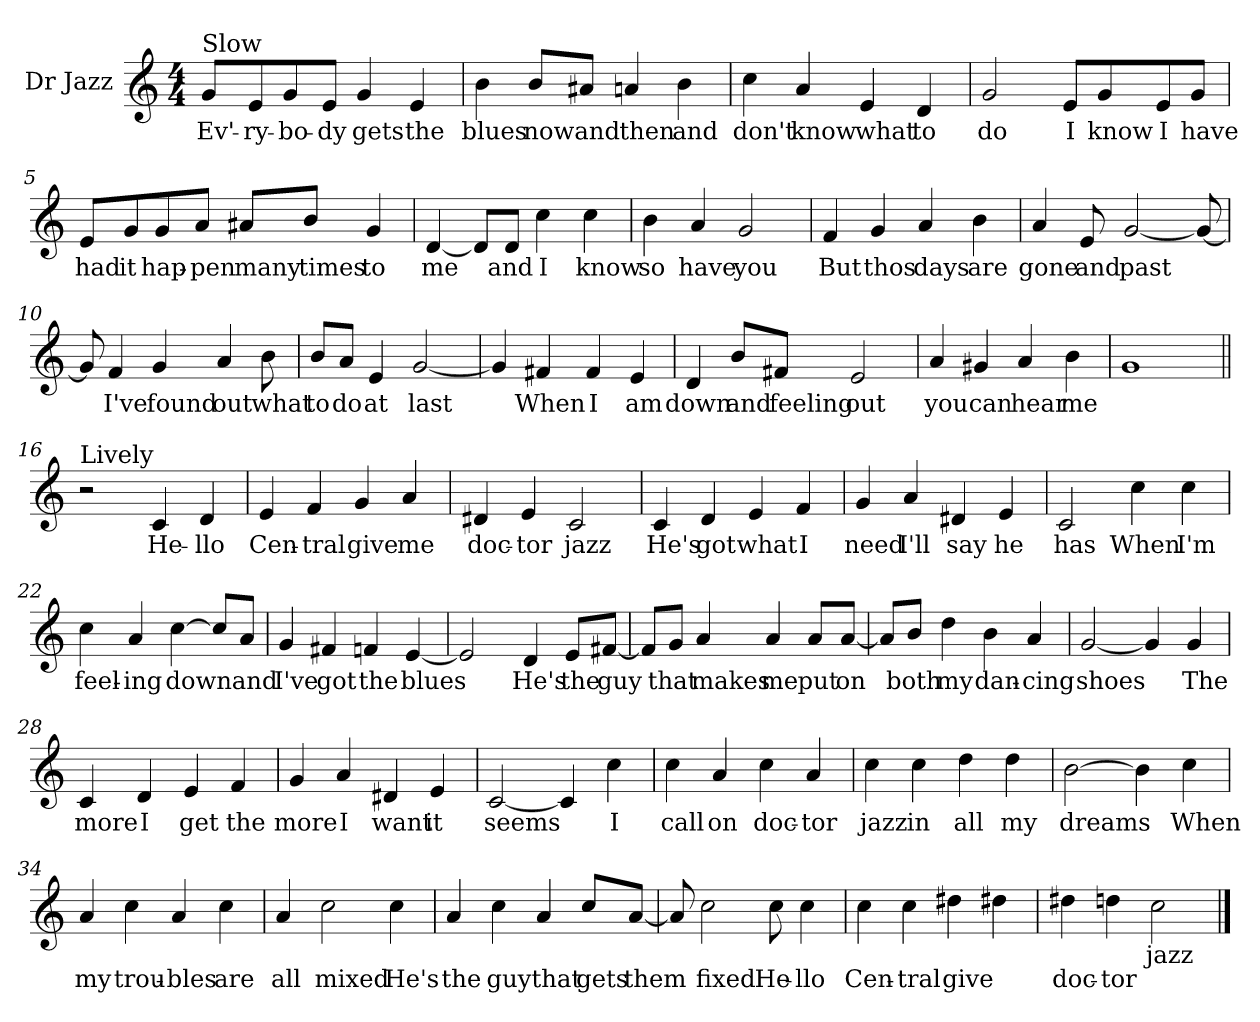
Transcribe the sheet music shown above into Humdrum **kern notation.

**kern	**text	**text
*part1	*part1	*part1
*staff1	*staff1	*staff1
*I"Dr Jazz	*	*
*clefG2	*	*
*k[]	*	*
*C:	*	*
*M4/4	*	*
=1	=1	=1
!LO:TX:a:t=Slow	!	!
8g/L	Ev'-	.
8e/	-ry-	.
8g/	-bo-	.
8e/J	-dy	.
4g/	gets	.
4e/	the	.
=2	=2	=2
4b\	blues	.
8b/L	now	.
8a#X/J	and	.
4an/	then	.
4b\	and	.
=3	=3	=3
4cc\	don't	.
4a/	know	.
4e/	what	.
4d/	to	.
!!LO:LB:g=z
=4	=4	=4
2g/	do	.
8e/L	I	.
8g/	know	.
8e/	I	.
8g/J	have	.
=5	=5	=5
8e/L	had	.
8g/	it	.
8g/	hap-	.
8a/J	-pen	.
8a#X/L	many	.
8b/J	times	.
4g/	to	.
=6	=6	=6
[4d/	me	.
8d/L]	.	.
8d/J	and	.
4cc\	I	.
4cc\	know	.
=7	=7	=7
4b\	so	.
4a/	have	.
2g/	you	.
!!LO:LB:g=z
=8	=8	=8
4f/	But	.
4g/	thos	.
4a/	days	.
4b\	are	.
=9	=9	=9
4a/	gone	.
8e/	and	.
[2g/	past	.
8g/_	.	.
=10	=10	=10
8g/]	.	.
4f/	I've	.
4g/	found	.
4a/	out	.
8b\	what	.
=11	=11	=11
8b/L	to	.
8a/J	do	.
4e/	at	.
[2g/	last	.
=12	=12	=12
4g/]	.	.
4f#X/	When	.
4f#/	I	.
4e/	am	.
!!LO:LB:g=z
=13	=13	=13
4d/	down	.
8b/L	and	.
8f#X/J	feeling	.
2e/	out	.
=14	=14	=14
4a/	you	.
4g#X/	can	.
4a/	hear	.
4b\	me	.
=15	=15	=15
1g	.	.
=16||	=16||	=16||
!LO:TX:a:t=Lively	!	!
2r	.	.
4c/	He-	.
4d/	-llo	.
=17	=17	=17
4e/	Cen-	.
4f/	-tral	.
4g/	give	.
4a/	me	.
=18	=18	=18
4d#X/	doc-	.
4e/	-tor	.
2c/	jazz	.
!!LO:LB:g=z
=19	=19	=19
4c/	He's	.
4d/	got	.
4e/	what	.
4f/	I	.
=20	=20	=20
4g/	need	.
4a/	I'll	.
4d#X/	say	.
4e/	he	.
=21	=21	=21
2c/	has	.
4cc\	When	.
4cc\	I'm	.
=22	=22	=22
4cc\	feel-	.
4a/	-ing	.
[4cc\	down	.
8cc/L]	.	.
8a/J	and	.
=23	=23	=23
4g/	I've	.
4f#X/	got	.
4fn/	the	.
[4e/	blues	.
!!LO:LB:g=z
=24	=24	=24
2e/]	.	.
4d/	He's	.
8e/L	the	.
[8f#X/J	guy	.
=25	=25	=25
8f#/L]	.	.
8g/J	that	.
4a/	makes	.
4a/	me	.
8a/L	put	.
[8a/J	on	.
=26	=26	=26
8a/L]	.	.
8b/J	both	.
4dd\	my	.
4b\	dan-	.
4a/	-cing	.
=27	=27	=27
[2g/	shoes	.
4g/]	.	.
4g/	The	.
=28	=28	=28
4c/	more	.
4d/	I	.
4e/	get	.
4f/	the	.
!!LO:LB:g=z
=29	=29	=29
4g/	more	.
4a/	I	.
4d#X/	want	.
4e/	it	.
=30	=30	=30
[2c/	seems	.
4c/]	.	.
4cc\	I	.
=31	=31	=31
4cc\	call	.
4a/	on	.
4cc\	doc-	.
4a/	-tor	.
=32	=32	=32
4cc\	jazz	.
4cc\	in	.
4dd\	all	.
4dd\	my	.
=33	=33	=33
[2b\	dreams	.
4b\]	.	.
4cc\	When	.
=34	=34	=34
4a/	.	my
4cc\	.	trou-
4a/	.	-bles
4cc\	.	are
!!LO:LB:g=z
=35	=35	=35
4a/	.	all
2cc\	.	mixed
4cc\	.	He's
=36	=36	=36
4a/	.	the
4cc\	.	guy
4a/	.	that
8cc/L	.	gets
[8a/J	.	them
=37	=37	=37
8a/]	.	.
2cc\	.	fixed
8cc\	.	He-
4cc\	.	-llo
=38	=38	=38
4cc\	.	Cen-
4cc\	.	-tral
4dd#X\	.	give
4dd#X\	.	.
=39	=39	=39
4dd#X\	.	doc-
4ddn\	.	-tor
2cc\	jazz	.
==	==	==
*-	*-	*-
